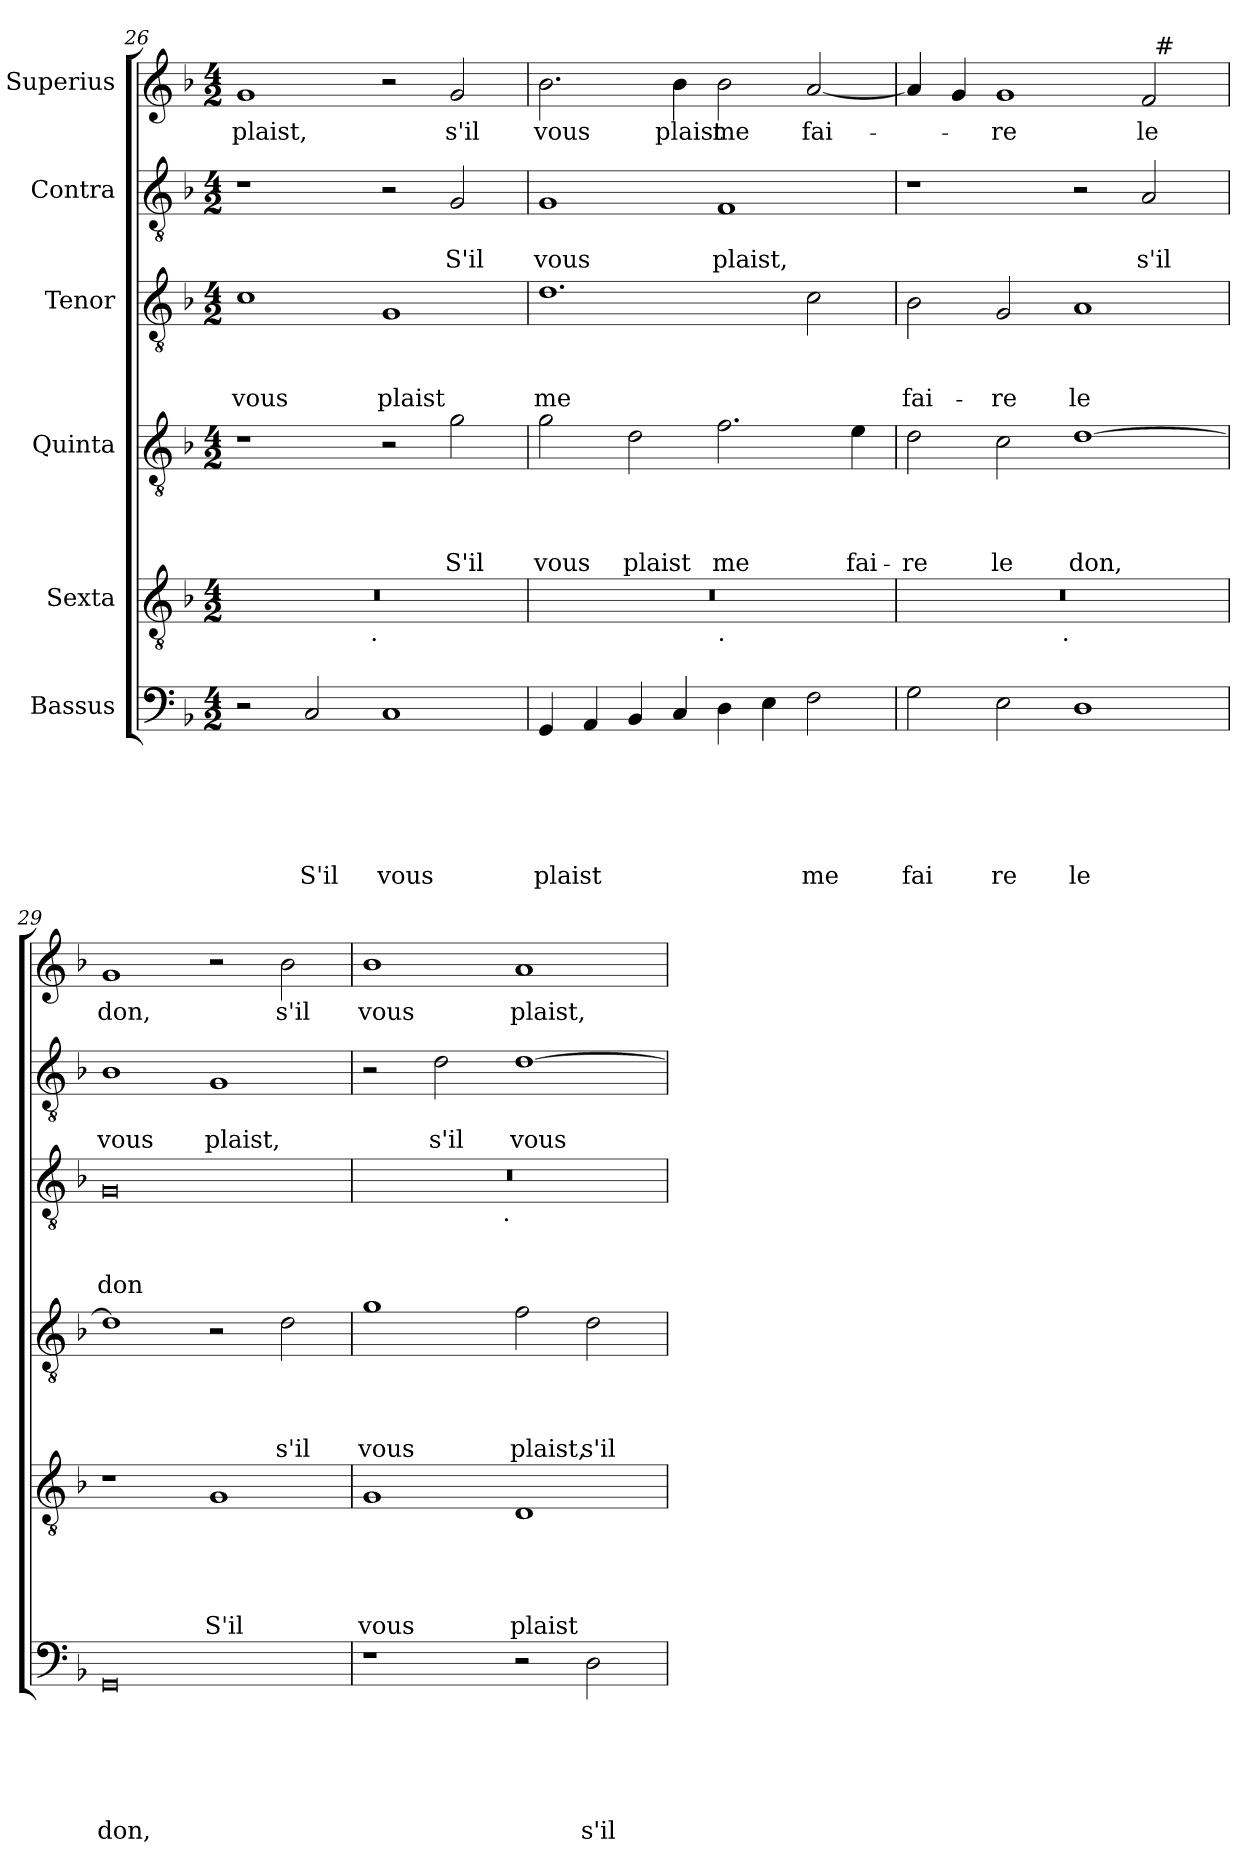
**kern	**text	**text	**text	**text	**text	**text	**kern	**text	**text	**text	**text	**text	**kern	**text	**text	**text	**text	**kern	**text	**text	**text	**kern	**text	**text	**kern	**text
*part6	*part6	*part6	*part6	*part6	*part6	*part6	*part5	*part5	*part5	*part5	*part5	*part5	*part4	*part4	*part4	*part4	*part4	*part3	*part3	*part3	*part3	*part2	*part2	*part2	*part1	*part1
*staff6	*staff6	*staff6	*staff6	*staff6	*staff6	*staff6	*staff5	*staff5	*staff5	*staff5	*staff5	*staff5	*staff4	*staff4	*staff4	*staff4	*staff4	*staff3	*staff3	*staff3	*staff3	*staff2	*staff2	*staff2	*staff1	*staff1
*I"Bassus	*	*	*	*	*	*	*I"Sexta	*	*	*	*	*	*I"Quinta	*	*	*	*	*I"Tenor	*	*	*	*I"Contra	*	*	*I"Superius	*
*clefF4	*	*	*	*	*	*	*clefGv2	*	*	*	*	*	*clefGv2	*	*	*	*	*clefGv2	*	*	*	*clefGv2	*	*	*clefG2	*
*k[b-]	*	*	*	*	*	*	*k[b-]	*	*	*	*	*	*k[b-]	*	*	*	*	*k[b-]	*	*	*	*k[b-]	*	*	*k[b-]	*
*F:	*	*	*	*	*	*	*F:	*	*	*	*	*	*F:	*	*	*	*	*F:	*	*	*	*F:	*	*	*F:	*
*M4/2	*	*	*	*	*	*	*M4/2	*	*	*	*	*	*M4/2	*	*	*	*	*M4/2	*	*	*	*M4/2	*	*	*M4/2	*
=26	=26	=26	=26	=26	=26	=26	=26	=26	=26	=26	=26	=26	=26	=26	=26	=26	=26	=26	=26	=26	=26	=26	=26	=26	=26	=26
!	!	!	!	!	!	!	!	!	!	!	!	!	!	!	!	!	!	!	!	!	!LO:LY:b	!	!	!	!	!LO:LY:b
*	*	*	*	*	*	*	*^	*	*	*	*	*	*	*	*	*	*	*	*	*	*	*	*	*	*	*
2r	.	.	.	.	.	.	0r	2ryy	.	.	.	.	.	1r	.	.	.	.	1c	.	.	vous	1r	.	.	1g	plaist,
!	!	!	!	!	!	!LO:LY:b	!	!	!	!	!	!	!	!	!	!	!	!	!	!	!	!	!	!	!	!	!
2C/	.	.	.	.	.	S'il	.	4...ryy	.	.	.	.	.	.	.	.	.	.	.	.	.	.	.	.	.	.	.
!	!	!	!	!	!	!	!	!LO:TX:b:t=.	!	!	!	!	!	!	!	!	!	!	!	!	!	!	!	!	!	!	!
.	.	.	.	.	.	.	.	1ryy	.	.	.	.	.	.	.	.	.	.	.	.	.	.	.	.	.	.	.
!	!	!	!	!	!	!LO:LY:b	!	!	!	!	!	!	!	!	!	!	!	!	!	!	!	!LO:LY:b	!	!	!	!	!
1C	.	.	.	.	.	vous	.	.	.	.	.	.	.	2r	.	.	.	.	1G	.	.	plaist	2r	.	.	2r	.
!	!	!	!	!	!	!	!	!	!	!	!	!	!	!	!	!	!	!LO:LY:b	!	!	!	!	!	!	!LO:LY:b	!	!LO:LY:b
.	.	.	.	.	.	.	.	.	.	.	.	.	.	2g\	.	.	.	S'il	.	.	.	.	2G/	.	S'il	2g/	s'il
.	.	.	.	.	.	.	.	32ryy	.	.	.	.	.	.	.	.	.	.	.	.	.	.	.	.	.	.	.
=27	=27	=27	=27	=27	=27	=27	=27	=27	=27	=27	=27	=27	=27	=27	=27	=27	=27	=27	=27	=27	=27	=27	=27	=27	=27	=27	=27
!	!	!	!	!	!	!LO:LY:b	!	!	!	!	!	!	!	!	!	!	!	!LO:LY:b	!	!	!	!LO:LY:b	!	!	!LO:LY:b	!	!LO:LY:b
4GG/	.	.	.	.	.	plaist	0r	1ryy	.	.	.	.	.	2g\	.	.	.	vous	1.d	.	.	me	1G	.	vous	2.b-\	vous
4AA/	.	.	.	.	.	.	.	.	.	.	.	.	.	.	.	.	.	.	.	.	.	.	.	.	.	.	.
!	!	!	!	!	!	!	!	!	!	!	!	!	!	!	!	!	!	!LO:LY:b	!	!	!	!	!	!	!	!	!
4BB-/	.	.	.	.	.	.	.	.	.	.	.	.	.	2d\	.	.	.	plaist	.	.	.	.	.	.	.	.	.
!	!	!	!	!	!	!	!	!	!	!	!	!	!	!	!	!	!	!	!	!	!	!	!	!	!	!	!LO:LY:b
4C/	.	.	.	.	.	.	.	.	.	.	.	.	.	.	.	.	.	.	.	.	.	.	.	.	.	4b-\	plaist
!	!	!	!	!	!	!	!	!LO:TX:b:t=.	!	!	!	!	!	!	!	!	!	!	!	!	!	!	!	!	!	!	!
!	!	!	!	!	!	!	!	!	!	!	!	!	!	!	!	!	!	!LO:LY:b	!	!	!	!	!	!	!LO:LY:b	!	!LO:LY:b
4D\	.	.	.	.	.	.	.	1ryy	.	.	.	.	.	2.f\	.	.	.	me	.	.	.	.	1F	.	plaist,	2b-\	me
4E\	.	.	.	.	.	.	.	.	.	.	.	.	.	.	.	.	.	.	.	.	.	.	.	.	.	.	.
!	!	!	!	!	!	!LO:LY:b	!	!	!	!	!	!	!	!	!	!	!	!	!	!	!	!	!	!	!	!	!LO:LY:b
2F\	.	.	.	.	.	me	.	.	.	.	.	.	.	.	.	.	.	.	2c\	.	.	.	.	.	.	[<2a/	fai-
!	!	!	!	!	!	!	!	!	!	!	!	!	!	!	!	!	!	!LO:LY:b	!	!	!	!	!	!	!	!	!
.	.	.	.	.	.	.	.	.	.	.	.	.	.	4e\	.	.	.	fai-	.	.	.	.	.	.	.	.	.
=28	=28	=28	=28	=28	=28	=28	=28	=28	=28	=28	=28	=28	=28	=28	=28	=28	=28	=28	=28	=28	=28	=28	=28	=28	=28	=28	=28
!	!	!	!	!	!	!LO:LY:b	!	!	!	!	!	!	!	!	!	!	!	!LO:LY:b	!	!	!	!LO:LY:b	!	!	!	!	!
*	*	*	*	*	*	*	*	*	*	*	*	*	*	*	*	*	*	*	*	*	*	*	*	*	*	*^	*
2G\	.	.	.	.	.	fai	0r	2ryy	.	.	.	.	.	2d\	.	.	.	-re	2B-\	.	.	fai-	1r	.	.	4a/]	1ryy	.
.	.	.	.	.	.	.	.	.	.	.	.	.	.	.	.	.	.	.	.	.	.	.	.	.	.	4g/	.	.
!	!	!	!	!	!	!LO:LY:b	!	!	!	!	!	!	!	!	!	!	!	!LO:LY:b	!	!	!	!LO:LY:b	!	!	!	!	!	!LO:LY:b
2E\	.	.	.	.	.	re	.	4...ryy	.	.	.	.	.	2c\	.	.	.	le	2G/	.	.	-re	.	.	.	1g	.	-re
!	!	!	!	!	!	!	!	!LO:TX:b:t=.	!	!	!	!	!	!	!	!	!	!	!	!	!	!	!	!	!	!	!	!
.	.	.	.	.	.	.	.	1ryy	.	.	.	.	.	.	.	.	.	.	.	.	.	.	.	.	.	.	.	.
!	!	!	!	!	!	!LO:LY:b	!	!	!	!	!	!	!	!	!	!	!	!LO:LY:b	!	!	!	!LO:LY:b	!	!	!	!	!	!
1D	.	.	.	.	.	le	.	.	.	.	.	.	.	[>1d	.	.	.	don,	1A	.	.	le	2r	.	.	.	2ryy	.
!	!	!	!	!	!	!	!	!	!	!	!	!	!	!	!	!	!	!	!	!	!	!	!	!	!LO:LY:b	!	!	!LO:LY:b
.	.	.	.	.	.	.	.	.	.	.	.	.	.	.	.	.	.	.	.	.	.	.	2A/	.	s'il	2f/	32ryy	le
!	!	!	!	!	!	!	!	!	!	!	!	!	!	!	!	!	!	!	!	!	!	!	!	!	!	!	!LO:TX:a:t=#	!
.	.	.	.	.	.	.	.	.	.	.	.	.	.	.	.	.	.	.	.	.	.	.	.	.	.	.	4...ryy	.
.	.	.	.	.	.	.	.	32ryy	.	.	.	.	.	.	.	.	.	.	.	.	.	.	.	.	.	.	.	.
=29	=29	=29	=29	=29	=29	=29	=29	=29	=29	=29	=29	=29	=29	=29	=29	=29	=29	=29	=29	=29	=29	=29	=29	=29	=29	=29	=29	=29
!	!	!	!	!	!	!LO:LY:b	!	!	!	!	!	!	!	!	!	!	!	!	!	!	!	!LO:LY:b	!	!	!LO:LY:b	!	!	!LO:LY:b
*	*	*	*	*	*	*	*v	*v	*	*	*	*	*	*	*	*	*	*	*	*	*	*	*	*	*	*v	*v	*
0GG	.	.	.	.	.	don,	1r	.	.	.	.	.	1d]	.	.	.	.	0G	.	.	don	1B-	.	vous	1g	don,
!	!	!	!	!	!	!	!	!	!	!	!	!LO:LY:b	!	!	!	!	!	!	!	!	!	!	!	!LO:LY:b	!	!
.	.	.	.	.	.	.	1G	.	.	.	.	S'il	2r	.	.	.	.	.	.	.	.	1G	.	plaist,	2r	.
!	!	!	!	!	!	!	!	!	!	!	!	!	!	!	!	!	!LO:LY:b	!	!	!	!	!	!	!	!	!LO:LY:b
.	.	.	.	.	.	.	.	.	.	.	.	.	2d\	.	.	.	s'il	.	.	.	.	.	.	.	2b-\	s'il
!!LO:PB:g=z
=30	=30	=30	=30	=30	=30	=30	=30	=30	=30	=30	=30	=30	=30	=30	=30	=30	=30	=30	=30	=30	=30	=30	=30	=30	=30	=30
!	!	!	!	!	!	!	!	!	!	!	!	!LO:LY:b	!	!	!	!	!LO:LY:b	!	!	!	!	!	!	!	!	!LO:LY:b
*	*	*	*	*	*	*	*	*	*	*	*	*	*	*	*	*	*	*^	*	*	*	*	*	*	*	*
1r	.	.	.	.	.	.	1G	.	.	.	.	vous	1g	.	.	.	vous	0r	2ryy	.	.	.	2r	.	.	1b-	vous
!	!	!	!	!	!	!	!	!	!	!	!	!	!	!	!	!	!	!	!	!	!	!	!	!	!LO:LY:b	!	!
.	.	.	.	.	.	.	.	.	.	.	.	.	.	.	.	.	.	.	4...ryy	.	.	.	2d\	.	s'il	.	.
!	!	!	!	!	!	!	!	!	!	!	!	!	!	!	!	!	!	!	!LO:TX:b:t=.	!	!	!	!	!	!	!	!
.	.	.	.	.	.	.	.	.	.	.	.	.	.	.	.	.	.	.	1ryy	.	.	.	.	.	.	.	.
!	!	!	!	!	!	!	!	!	!	!	!	!LO:LY:b	!	!	!	!	!LO:LY:b	!	!	!	!	!	!	!	!LO:LY:b	!	!LO:LY:b
2r	.	.	.	.	.	.	1D	.	.	.	.	plaist	2f\	.	.	.	plaist,	.	.	.	.	.	[>1d	.	vous	1a	plaist,
!	!	!	!	!	!	!LO:LY:b	!	!	!	!	!	!	!	!	!	!	!LO:LY:b	!	!	!	!	!	!	!	!	!	!
2D\	.	.	.	.	.	s'il	.	.	.	.	.	.	2d\	.	.	.	s'il	.	.	.	.	.	.	.	.	.	.
.	.	.	.	.	.	.	.	.	.	.	.	.	.	.	.	.	.	.	32ryy	.	.	.	.	.	.	.	.
*	*	*	*	*	*	*	*	*	*	*	*	*	*	*	*	*	*	*v	*v	*	*	*	*	*	*	*	*
=	=	=	=	=	=	=	=	=	=	=	=	=	=	=	=	=	=	=	=	=	=	=	=	=	=	=
*-	*-	*-	*-	*-	*-	*-	*-	*-	*-	*-	*-	*-	*-	*-	*-	*-	*-	*-	*-	*-	*-	*-	*-	*-	*-	*-
